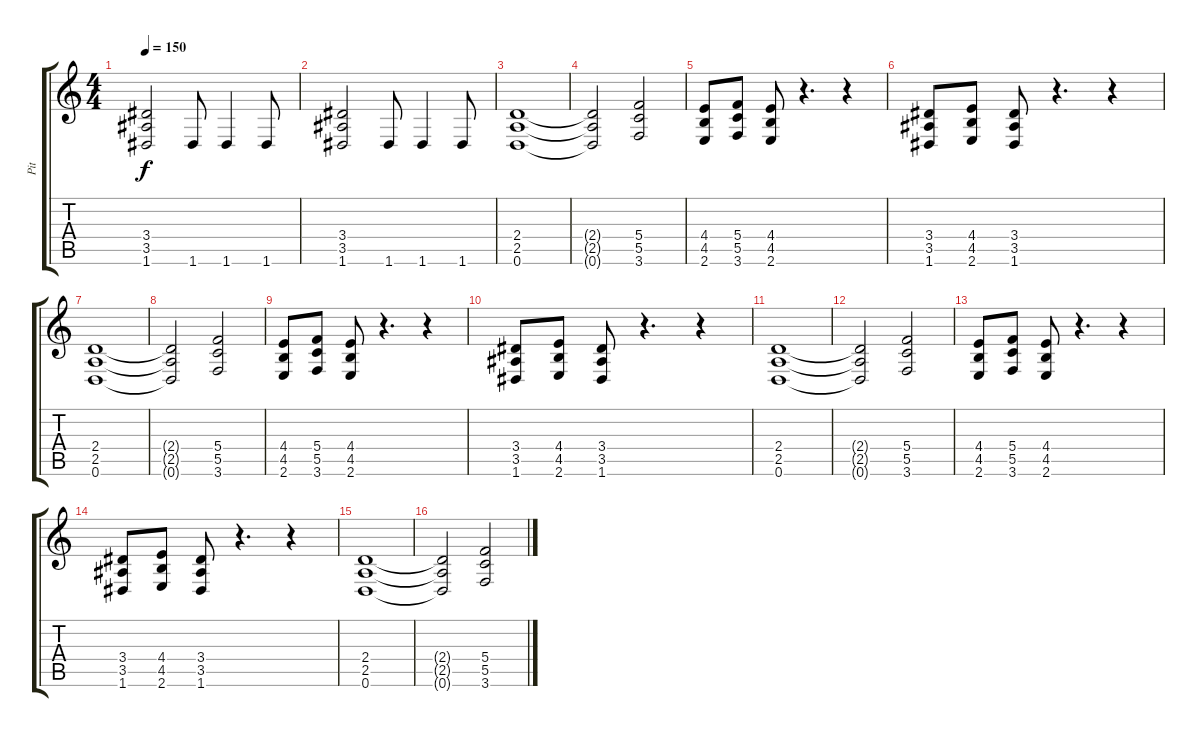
\track ("Pit" "Pit") {instrument distortionguitar}
\staff {score tabs}
\tuning (D4 A3 F3 C3 G2 D2) {hide}
\ts (4 4)
\tempo 150
\clef g2
\ks c
(3.4 3.5 1.6).2{dy f} 1.6.8 1.6.4 1.6.8 |
(3.4 3.5 1.6).2 1.6.8 1.6.4 1.6.8 |
(2.4 2.5 0.6).1{txt " "} |
(2.4{t} 2.5{t} 0.6{t}).2 (5.4 5.5 3.6).2 |
(4.4 4.5 2.6).8 (5.4 5.5 3.6).8 (4.4 4.5 2.6).8 r.4{d} r.4 |
(3.4 3.5 1.6).8 (4.4 4.5 2.6).8 (3.4 3.5 1.6).8 r.4{d} r.4 |
(2.4 2.5 0.6).1 |
(2.4{t} 2.5{t} 0.6{t}).2 (5.4 5.5 3.6).2 |
(4.4 4.5 2.6).8 (5.4 5.5 3.6).8 (4.4 4.5 2.6).8 r.4{d} r.4 |
(3.4 3.5 1.6).8 (4.4 4.5 2.6).8 (3.4 3.5 1.6).8 r.4{d} r.4 |
(2.4 2.5 0.6).1 |
(2.4{t} 2.5{t} 0.6{t}).2 (5.4 5.5 3.6).2 |
(4.4 4.5 2.6).8 (5.4 5.5 3.6).8 (4.4 4.5 2.6).8 r.4{d} r.4 |
(3.4 3.5 1.6).8 (4.4 4.5 2.6).8 (3.4 3.5 1.6).8 r.4{d} r.4 |
(2.4 2.5 0.6).1 |
(2.4{t} 2.5{t} 0.6{t}).2 (5.4 5.5 3.6).2
